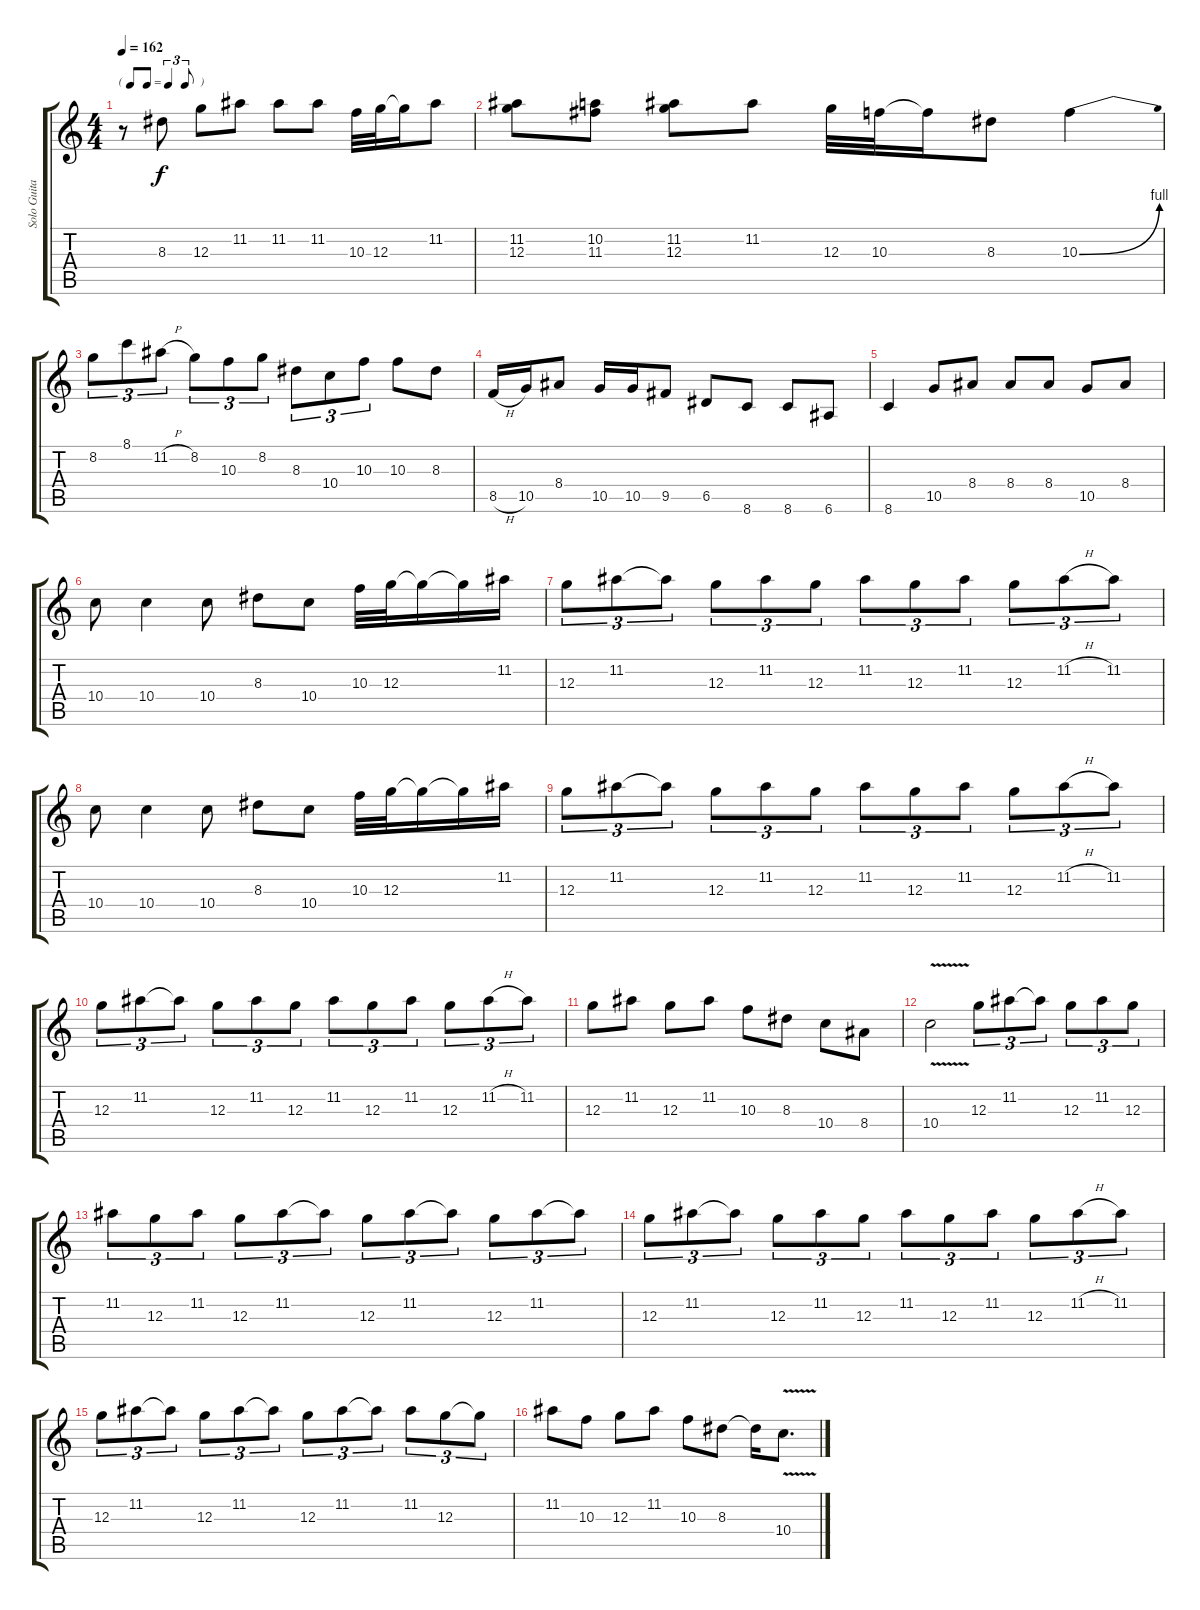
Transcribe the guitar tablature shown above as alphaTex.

\track ("Solo Guitar" "Solo Guita") {instrument distortionguitar}
\staff {score tabs}
\tuning (E4 B3 G3 D3 A2 E2) {hide}
\ts (4 4)
\tf triplet8th
\tempo 162
\clef g2
\ks c
r.8{dy f} 8.3.8 12.3.8 11.2.8 11.2.8 11.2.8 10.3.32 12.3.32 12.3{t}.16 11.2.8 |
(11.2 12.3).8 (10.2 11.3).8 (11.2 12.3).8 11.2.8 12.3.32 10.3.32 10.3{t}.16 8.3.8 10.3{be (bend 0 0 60 4)}.4 |
8.2.8{tu (3 2)} 8.1.8{tu (3 2)} 11.2{h}.8{tu (3 2)} 8.2.8{tu (3 2)} 10.3.8{tu (3 2)} 8.2.8{tu (3 2)} 8.3.8{tu (3 2)} 10.4.8{tu (3 2)} 10.3.8{tu (3 2)} 10.3.8 8.3.8 |
8.5{h}.16 10.5.16 8.4.8 10.5.16 10.5.16 9.5.8 6.5.8 8.6.8 8.6.8 6.6.8 |
8.6.4 10.5.8 8.4.8 8.4.8 8.4.8 10.5.8 8.4.8 |
10.4.8 10.4.4 10.4.8 8.3.8 10.4.8 10.3.32 12.3.32 12.3{t}.16 12.3{t}.16 11.2.16 |
12.3.8{tu (3 2)} 11.2.8{tu (3 2)} 11.2{t}.8{tu (3 2)} 12.3.8{tu (3 2)} 11.2.8{tu (3 2)} 12.3.8{tu (3 2)} 11.2.8{tu (3 2)} 12.3.8{tu (3 2)} 11.2.8{tu (3 2)} 12.3.8{tu (3 2)} 11.2{h}.8{tu (3 2)} 11.2.8{tu (3 2)} |
10.4.8 10.4.4 10.4.8 8.3.8 10.4.8 10.3.32 12.3.32 12.3{t}.16 12.3{t}.16 11.2.16 |
12.3.8{tu (3 2)} 11.2.8{tu (3 2)} 11.2{t}.8{tu (3 2)} 12.3.8{tu (3 2)} 11.2.8{tu (3 2)} 12.3.8{tu (3 2)} 11.2.8{tu (3 2)} 12.3.8{tu (3 2)} 11.2.8{tu (3 2)} 12.3.8{tu (3 2)} 11.2{h}.8{tu (3 2)} 11.2.8{tu (3 2)} |
12.3.8{tu (3 2)} 11.2.8{tu (3 2)} 11.2{t}.8{tu (3 2)} 12.3.8{tu (3 2)} 11.2.8{tu (3 2)} 12.3.8{tu (3 2)} 11.2.8{tu (3 2)} 12.3.8{tu (3 2)} 11.2.8{tu (3 2)} 12.3.8{tu (3 2)} 11.2{h}.8{tu (3 2)} 11.2.8{tu (3 2)} |
12.3.8 11.2.8 12.3.8 11.2.8 10.3.8 8.3.8 10.4.8 8.4.8 |
10.4{v}.2 12.3.8{tu (3 2)} 11.2.8{tu (3 2)} 11.2{t}.8{tu (3 2)} 12.3.8{tu (3 2)} 11.2.8{tu (3 2)} 12.3.8{tu (3 2)} |
11.2.8{tu (3 2)} 12.3.8{tu (3 2)} 11.2.8{tu (3 2)} 12.3.8{tu (3 2)} 11.2.8{tu (3 2)} 11.2{t}.8{tu (3 2)} 12.3.8{tu (3 2)} 11.2.8{tu (3 2)} 11.2{t}.8{tu (3 2)} 12.3.8{tu (3 2)} 11.2.8{tu (3 2)} 11.2{t}.8{tu (3 2)} |
12.3.8{tu (3 2)} 11.2.8{tu (3 2)} 11.2{t}.8{tu (3 2)} 12.3.8{tu (3 2)} 11.2.8{tu (3 2)} 12.3.8{tu (3 2)} 11.2.8{tu (3 2)} 12.3.8{tu (3 2)} 11.2.8{tu (3 2)} 12.3.8{tu (3 2)} 11.2{h}.8{tu (3 2)} 11.2.8{tu (3 2)} |
12.3.8{tu (3 2)} 11.2.8{tu (3 2)} 11.2{t}.8{tu (3 2)} 12.3.8{tu (3 2)} 11.2.8{tu (3 2)} 11.2{t}.8{tu (3 2)} 12.3.8{tu (3 2)} 11.2.8{tu (3 2)} 11.2{t}.8{tu (3 2)} 11.2.8{tu (3 2)} 12.3.8{tu (3 2)} 12.3{t}.8{tu (3 2)} |
11.2.8 10.3.8 12.3.8 11.2.8 10.3.8 8.3.8 8.3{t}.16 10.4{v}.8{d}
